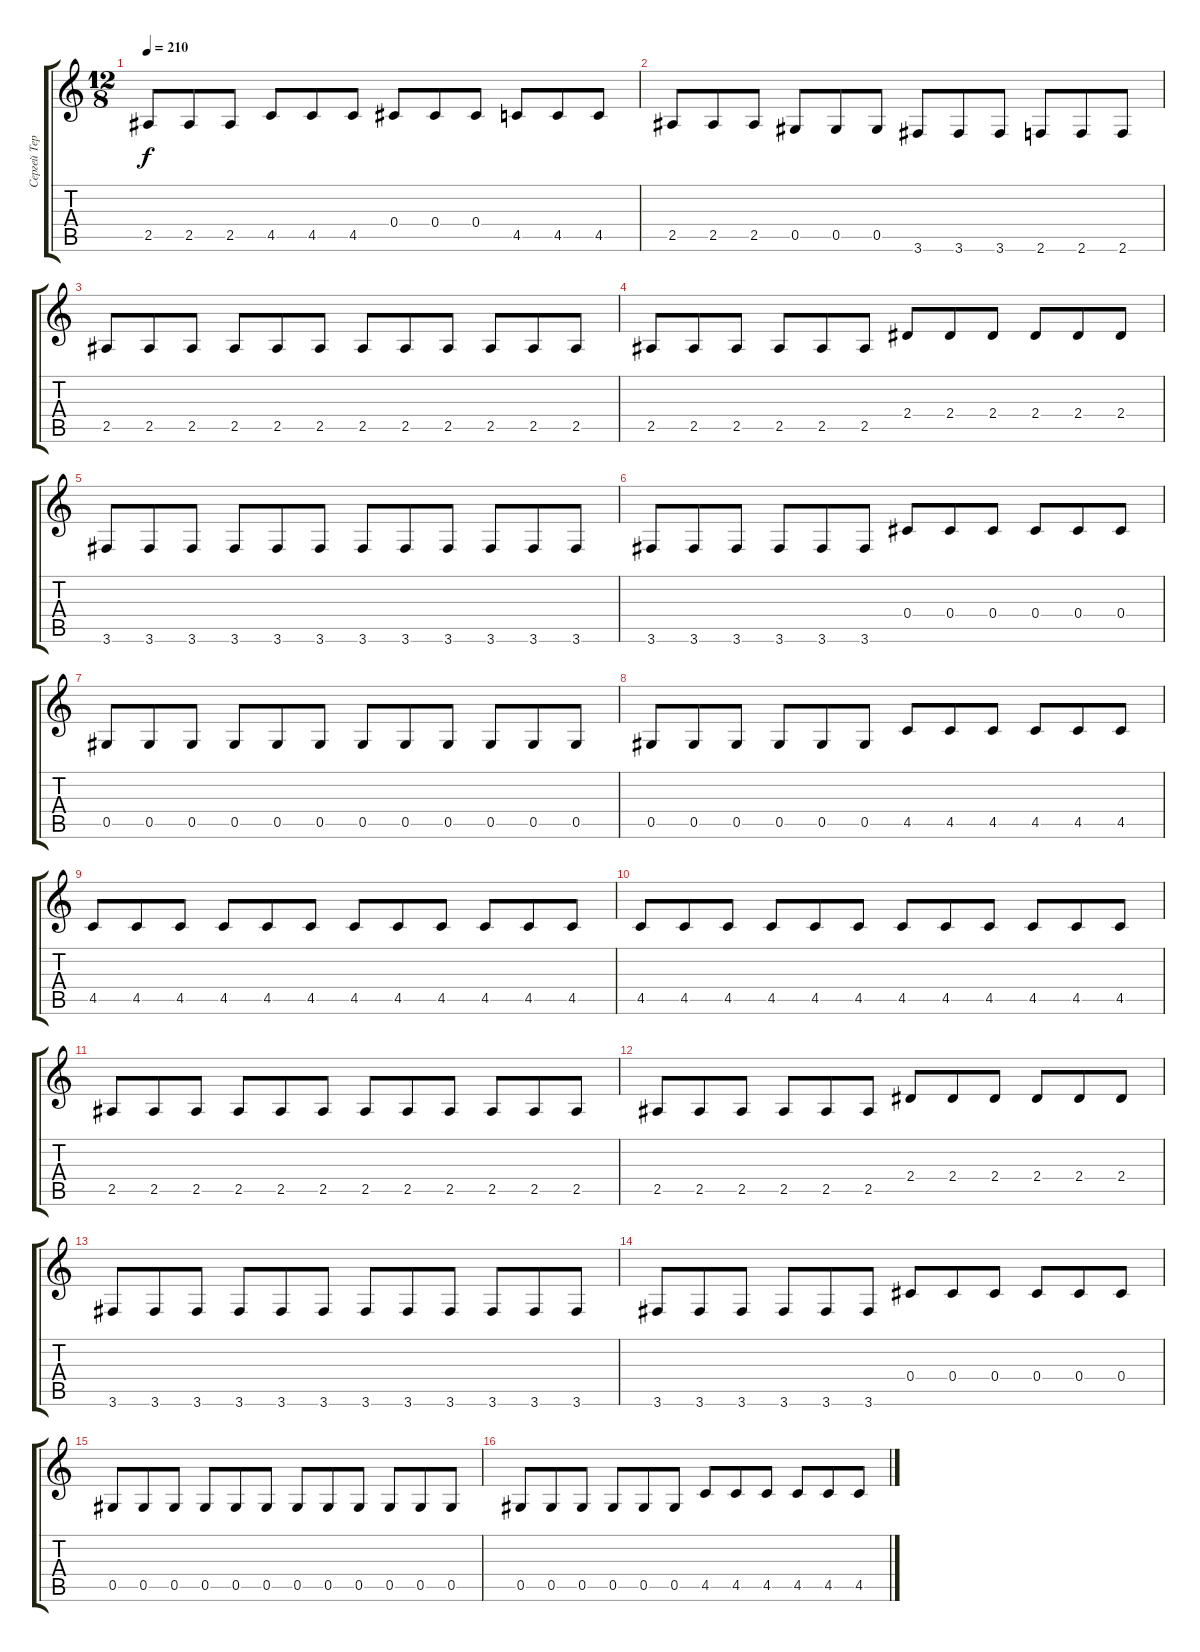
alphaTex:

\track ("Сергей Терентьев" "Сергей Тер") {instrument distortionguitar}
\staff {score tabs}
\tuning (Eb4 Bb3 Gb3 Db3 Ab2 Eb2) {hide}
\ts (12 8)
\tempo 210
\clef g2
\ks c
2.5.8{dy f} 2.5.8 2.5.8 4.5.8 4.5.8 4.5.8 0.4.8 0.4.8 0.4.8 4.5.8 4.5.8 4.5.8 |
2.5.8 2.5.8 2.5.8 0.5.8 0.5.8 0.5.8 3.6.8 3.6.8 3.6.8 2.6.8 2.6.8 2.6.8 |
2.5.8 2.5.8 2.5.8 2.5.8 2.5.8 2.5.8 2.5.8 2.5.8 2.5.8 2.5.8 2.5.8 2.5.8 |
2.5.8 2.5.8 2.5.8 2.5.8 2.5.8 2.5.8 2.4.8 2.4.8 2.4.8 2.4.8 2.4.8 2.4.8 |
3.6.8 3.6.8 3.6.8 3.6.8 3.6.8 3.6.8 3.6.8 3.6.8 3.6.8 3.6.8 3.6.8 3.6.8 |
3.6.8 3.6.8 3.6.8 3.6.8 3.6.8 3.6.8 0.4.8 0.4.8 0.4.8 0.4.8 0.4.8 0.4.8 |
0.5.8 0.5.8 0.5.8 0.5.8 0.5.8 0.5.8 0.5.8 0.5.8 0.5.8 0.5.8 0.5.8 0.5.8 |
0.5.8 0.5.8 0.5.8 0.5.8 0.5.8 0.5.8 4.5.8 4.5.8 4.5.8 4.5.8 4.5.8 4.5.8 |
4.5.8 4.5.8 4.5.8 4.5.8 4.5.8 4.5.8 4.5.8 4.5.8 4.5.8 4.5.8 4.5.8 4.5.8 |
4.5.8 4.5.8 4.5.8 4.5.8 4.5.8 4.5.8 4.5.8 4.5.8 4.5.8 4.5.8 4.5.8 4.5.8 |
2.5.8 2.5.8 2.5.8 2.5.8 2.5.8 2.5.8 2.5.8 2.5.8 2.5.8 2.5.8 2.5.8 2.5.8 |
2.5.8 2.5.8 2.5.8 2.5.8 2.5.8 2.5.8 2.4.8 2.4.8 2.4.8 2.4.8 2.4.8 2.4.8 |
3.6.8 3.6.8 3.6.8 3.6.8 3.6.8 3.6.8 3.6.8 3.6.8 3.6.8 3.6.8 3.6.8 3.6.8 |
3.6.8 3.6.8 3.6.8 3.6.8 3.6.8 3.6.8 0.4.8 0.4.8 0.4.8 0.4.8 0.4.8 0.4.8 |
0.5.8 0.5.8 0.5.8 0.5.8 0.5.8 0.5.8 0.5.8 0.5.8 0.5.8 0.5.8 0.5.8 0.5.8 |
0.5.8 0.5.8 0.5.8 0.5.8 0.5.8 0.5.8 4.5.8 4.5.8 4.5.8 4.5.8 4.5.8 4.5.8
